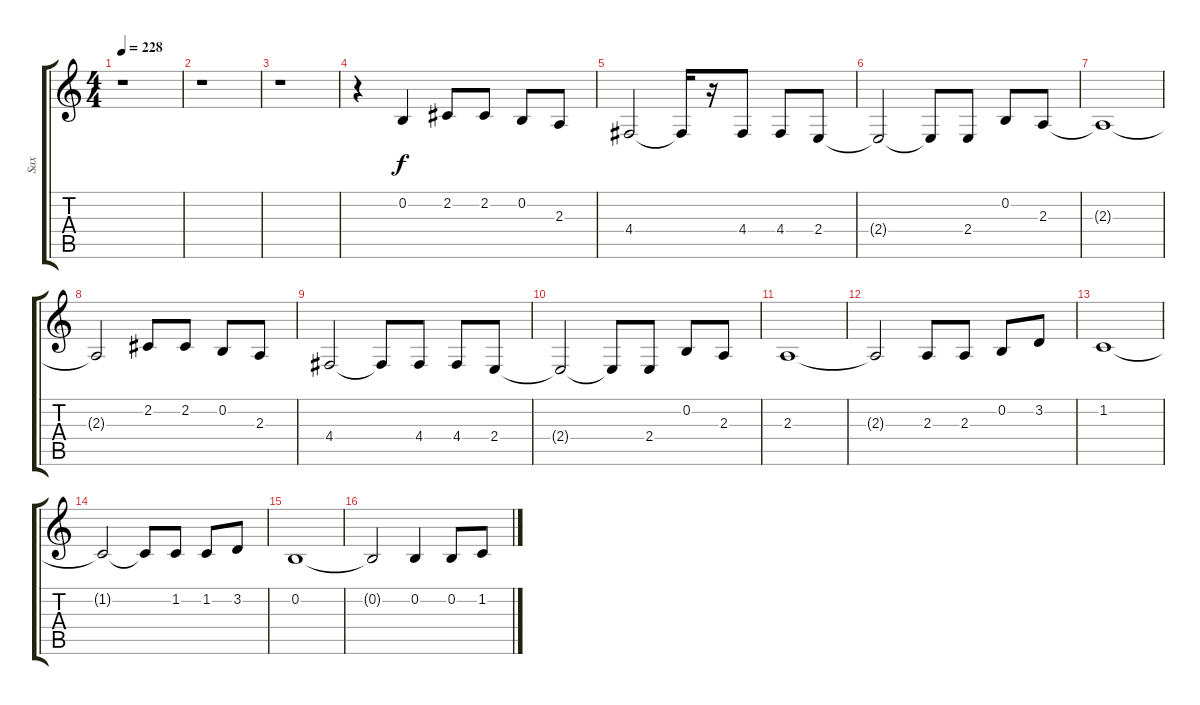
\track ("Sax" "Sax") {instrument altosax}
\staff {score tabs}
\tuning (E4 B3 G3 D3 A2 E2) {hide}
\ts (4 4)
\tempo 228
\clef g2
\ks c
r.1{dy f} |
r.1 |
r.1 |
r.4 0.2.4 2.2.8 2.2.8 0.2.8 2.3.8 |
4.4.2 4.4{t}.16 r.16 4.4.8 4.4.8 2.4.8 |
2.4{t}.2 2.4{t}.8 2.4.8 0.2.8 2.3.8 |
2.3{t}.1 |
2.3{t}.2 2.2.8 2.2.8 0.2.8 2.3.8 |
4.4.2 4.4{t}.8 4.4.8 4.4.8 2.4.8 |
2.4{t}.2 2.4{t}.8 2.4.8 0.2.8 2.3.8 |
2.3.1 |
2.3{t}.2 2.3.8 2.3.8 0.2.8 3.2.8 |
1.2.1 |
1.2{t}.2 1.2{t}.8 1.2.8 1.2.8 3.2.8 |
0.2.1 |
0.2{t}.2 0.2.4 0.2.8 1.2.8
